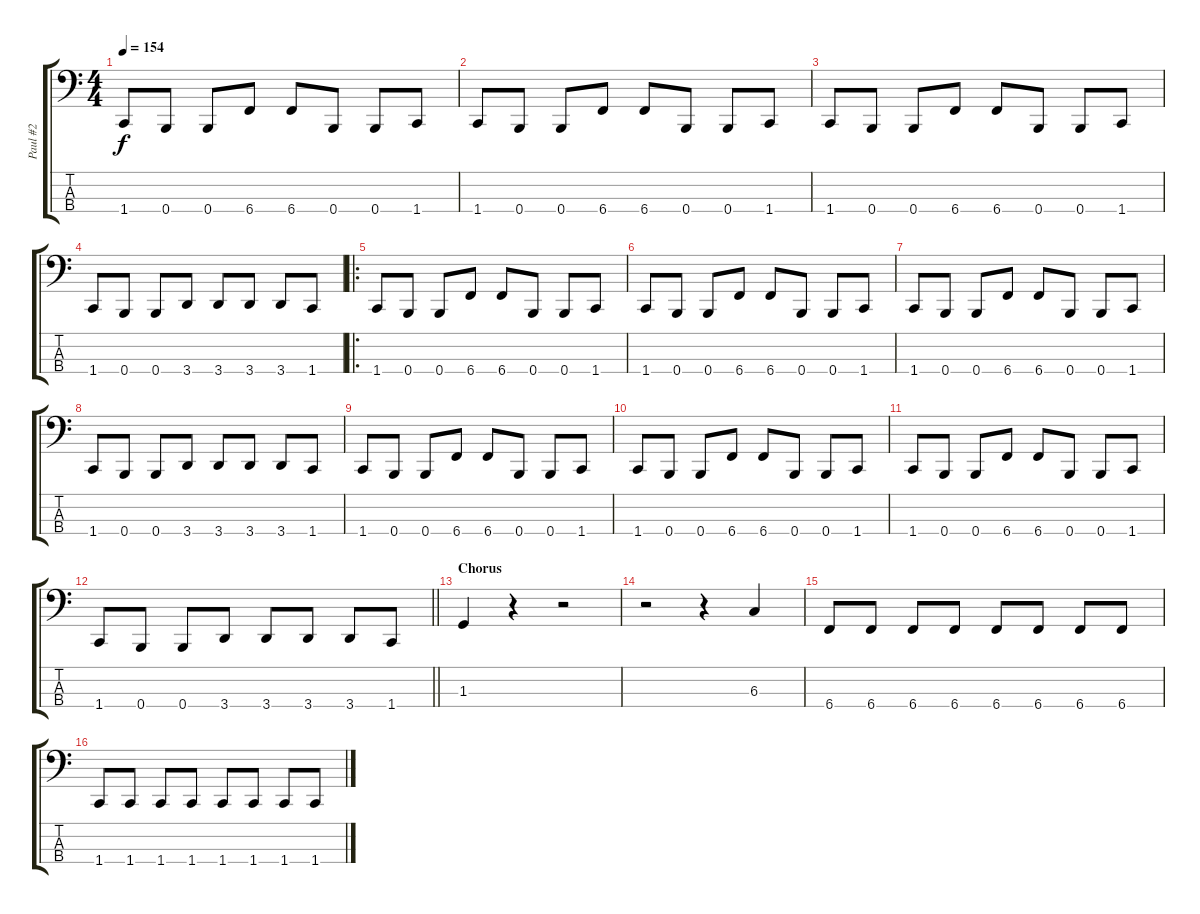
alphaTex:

\track ("Paul #2" "Paul #2") {instrument electricbasspick}
\staff {score tabs}
\tuning (E2 B1 Gb1 B0) {hide}
\ts (4 4)
\tempo 154
\clef f4
\ks c
1.4.8{dy f} 0.4.8 0.4.8 6.4.8 6.4.8 0.4.8 0.4.8 1.4.8 |
1.4.8 0.4.8 0.4.8 6.4.8 6.4.8 0.4.8 0.4.8 1.4.8 |
1.4.8 0.4.8 0.4.8 6.4.8 6.4.8 0.4.8 0.4.8 1.4.8 |
1.4.8 0.4.8 0.4.8 3.4.8 3.4.8 3.4.8 3.4.8 1.4.8 |
\ro
1.4.8 0.4.8 0.4.8 6.4.8 6.4.8 0.4.8 0.4.8 1.4.8 |
1.4.8 0.4.8 0.4.8 6.4.8 6.4.8 0.4.8 0.4.8 1.4.8 |
1.4.8 0.4.8 0.4.8 6.4.8 6.4.8 0.4.8 0.4.8 1.4.8 |
1.4.8 0.4.8 0.4.8 3.4.8 3.4.8 3.4.8 3.4.8 1.4.8 |
1.4.8 0.4.8 0.4.8 6.4.8 6.4.8 0.4.8 0.4.8 1.4.8 |
1.4.8 0.4.8 0.4.8 6.4.8 6.4.8 0.4.8 0.4.8 1.4.8 |
1.4.8 0.4.8 0.4.8 6.4.8 6.4.8 0.4.8 0.4.8 1.4.8 |
\barLineRight lightlight
1.4.8 0.4.8 0.4.8 3.4.8 3.4.8 3.4.8 3.4.8 1.4.8 |
\section ("" "Chorus")
1.3.4 r.4 r.2 |
r.2 r.4 6.3.4 |
6.4.8 6.4.8 6.4.8 6.4.8 6.4.8 6.4.8 6.4.8 6.4.8 |
1.4.8 1.4.8 1.4.8 1.4.8 1.4.8 1.4.8 1.4.8 1.4.8
